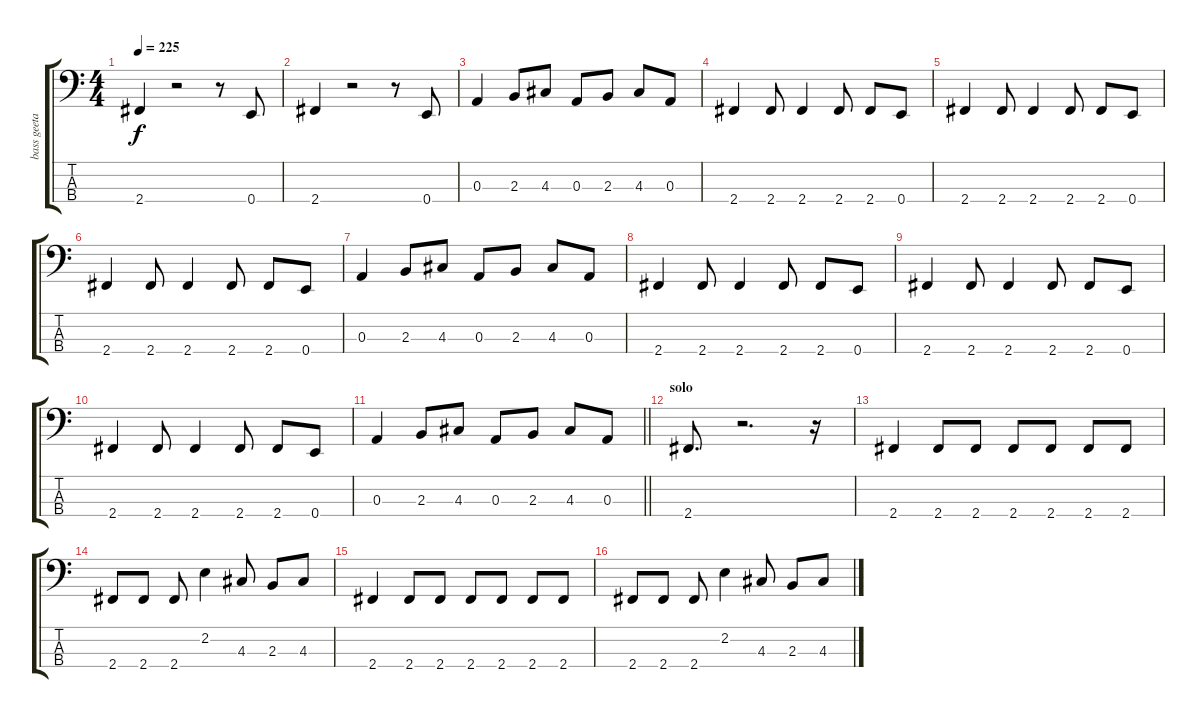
\track ("bass geetar" "bass geeta") {instrument electricbasspick}
\staff {score tabs}
\tuning (G2 D2 A1 E1) {hide}
\ts (4 4)
\tempo 225
\clef f4
\ks c
2.4.4{dy f} r.2 r.8 0.4.8 |
2.4.4 r.2 r.8 0.4.8 |
0.3.4 2.3.8 4.3.8 0.3.8 2.3.8 4.3.8 0.3.8 |
2.4.4 2.4.8 2.4.4 2.4.8 2.4.8 0.4.8 |
2.4.4 2.4.8 2.4.4 2.4.8 2.4.8 0.4.8 |
2.4.4 2.4.8 2.4.4 2.4.8 2.4.8 0.4.8 |
0.3.4 2.3.8 4.3.8 0.3.8 2.3.8 4.3.8 0.3.8 |
2.4.4 2.4.8 2.4.4 2.4.8 2.4.8 0.4.8 |
2.4.4 2.4.8 2.4.4 2.4.8 2.4.8 0.4.8 |
2.4.4 2.4.8 2.4.4 2.4.8 2.4.8 0.4.8 |
\barLineRight lightlight
0.3.4 2.3.8 4.3.8 0.3.8 2.3.8 4.3.8 0.3.8 |
\section ("" "solo")
2.4.8{d} r.2{d} r.16 |
2.4.4 2.4.8 2.4.8 2.4.8 2.4.8 2.4.8 2.4.8 |
2.4.8 2.4.8 2.4.8 2.2.4 4.3.8 2.3.8 4.3.8 |
2.4.4 2.4.8 2.4.8 2.4.8 2.4.8 2.4.8 2.4.8 |
2.4.8 2.4.8 2.4.8 2.2.4 4.3.8 2.3.8 4.3.8
